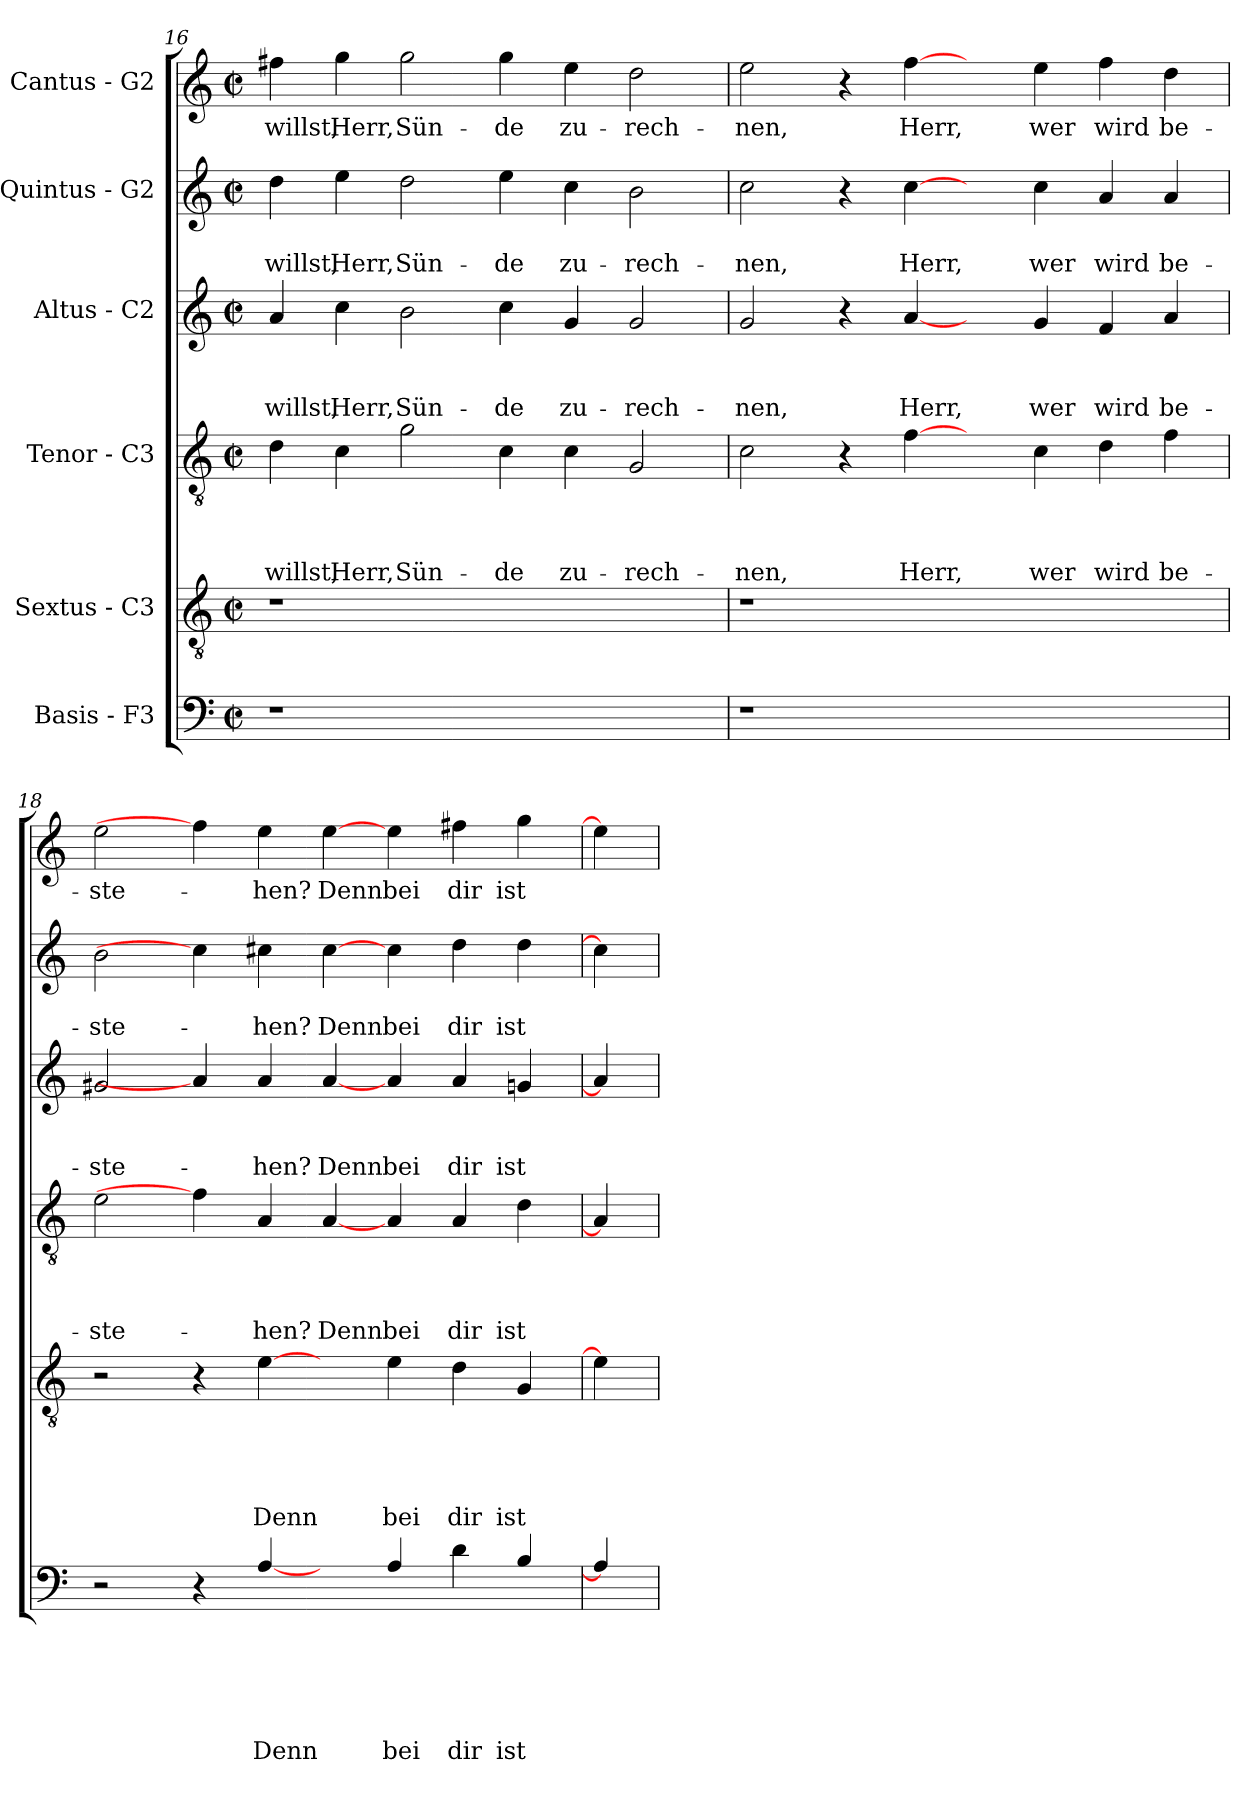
**kern	**text	**text	**text	**text	**text	**text	**kern	**text	**text	**text	**text	**text	**kern	**text	**text	**text	**text	**kern	**text	**text	**text	**kern	**text	**text	**kern	**text
*part6	*part6	*part6	*part6	*part6	*part6	*part6	*part5	*part5	*part5	*part5	*part5	*part5	*part4	*part4	*part4	*part4	*part4	*part3	*part3	*part3	*part3	*part2	*part2	*part2	*part1	*part1
*staff6	*staff6	*staff6	*staff6	*staff6	*staff6	*staff6	*staff5	*staff5	*staff5	*staff5	*staff5	*staff5	*staff4	*staff4	*staff4	*staff4	*staff4	*staff3	*staff3	*staff3	*staff3	*staff2	*staff2	*staff2	*staff1	*staff1
*I"Basis - F3	*	*	*	*	*	*	*I"Sextus - C3	*	*	*	*	*	*I"Tenor - C3	*	*	*	*	*I"Altus - C2	*	*	*	*I"Quintus - G2	*	*	*I"Cantus - G2	*
*clefF4	*	*	*	*	*	*	*clefGv2	*	*	*	*	*	*clefGv2	*	*	*	*	*clefG2	*	*	*	*clefG2	*	*	*clefG2	*
*ITrd8c14	*	*	*	*	*	*	*	*	*	*	*	*	*	*	*	*	*	*	*	*	*	*	*	*	*	*
*k[]	*	*	*	*	*	*	*k[]	*	*	*	*	*	*k[]	*	*	*	*	*k[]	*	*	*	*k[]	*	*	*k[]	*
*C:	*	*	*	*	*	*	*C:	*	*	*	*	*	*C:	*	*	*	*	*C:	*	*	*	*C:	*	*	*C:	*
*M2/2	*	*	*	*	*	*	*M2/2	*	*	*	*	*	*M2/2	*	*	*	*	*M2/2	*	*	*	*M2/2	*	*	*M2/2	*
*met(c|)	*	*	*	*	*	*	*met(c|)	*	*	*	*	*	*met(c|)	*	*	*	*	*met(c|)	*	*	*	*met(c|)	*	*	*met(c|)	*
=16	=16	=16	=16	=16	=16	=16	=16	=16	=16	=16	=16	=16	=16	=16	=16	=16	=16	=16	=16	=16	=16	=16	=16	=16	=16	=16
!	!	!	!	!	!	!	!	!	!	!	!	!	!	!	!	!	!LO:LY:b	!	!	!	!LO:LY:b	!	!	!LO:LY:b	!	!LO:LY:b
1r	.	.	.	.	.	.	1r	.	.	.	.	.	4d\	.	.	.	willst,	4a/	.	.	willst,	4dd\	.	willst,	4ff#X\	willst,
!	!	!	!	!	!	!	!	!	!	!	!	!	!	!	!	!	!LO:LY:b	!	!	!	!LO:LY:b	!	!	!LO:LY:b	!	!LO:LY:b
.	.	.	.	.	.	.	.	.	.	.	.	.	4c\	.	.	.	Herr,	4cc\	.	.	Herr,	4ee\	.	Herr,	4gg\	Herr,
!	!	!	!	!	!	!	!	!	!	!	!	!	!	!	!	!	!LO:LY:b	!	!	!	!LO:LY:b	!	!	!LO:LY:b	!	!LO:LY:b
.	.	.	.	.	.	.	.	.	.	.	.	.	2g\	.	.	.	Sün-	2b\	.	.	Sün-	2dd\	.	Sün-	2gg\	Sün-
!	!	!	!	!	!	!	!	!	!	!	!	!	!	!	!	!	!LO:LY:b	!	!	!	!LO:LY:b	!	!	!LO:LY:b	!	!LO:LY:b
1ryy	.	.	.	.	.	.	1ryy	.	.	.	.	.	4c\	.	.	.	-de	4cc\	.	.	-de	4ee\	.	-de	4gg\	-de
!	!	!	!	!	!	!	!	!	!	!	!	!	!	!	!	!	!LO:LY:b	!	!	!	!LO:LY:b	!	!	!LO:LY:b	!	!LO:LY:b
.	.	.	.	.	.	.	.	.	.	.	.	.	4c\	.	.	.	zu-	4g/	.	.	zu-	4cc\	.	zu-	4ee\	zu-
!	!	!	!	!	!	!	!	!	!	!	!	!	!	!	!	!	!LO:LY:b	!	!	!	!LO:LY:b	!	!	!LO:LY:b	!	!LO:LY:b
.	.	.	.	.	.	.	.	.	.	.	.	.	2G/	.	.	.	-rech-	2g/	.	.	-rech-	2b\	.	-rech-	2dd\	-rech-
=17	=17	=17	=17	=17	=17	=17	=17	=17	=17	=17	=17	=17	=17	=17	=17	=17	=17	=17	=17	=17	=17	=17	=17	=17	=17	=17
!	!	!	!	!	!	!	!	!	!	!	!	!	!	!	!	!	!LO:LY:b	!	!	!	!LO:LY:b	!	!	!LO:LY:b	!	!LO:LY:b
1r	.	.	.	.	.	.	1r	.	.	.	.	.	2c\	.	.	.	-nen,	2g/	.	.	-nen,	2cc\	.	-nen,	2ee\	-nen,
.	.	.	.	.	.	.	.	.	.	.	.	.	4r	.	.	.	.	4r	.	.	.	4r	.	.	4r	.
!	!	!	!	!	!	!	!	!	!	!	!	!	!	!	!	!	!LO:LY:b	!	!	!	!LO:LY:b	!	!	!LO:LY:b	!	!LO:LY:b
.	.	.	.	.	.	.	.	.	.	.	.	.	[4f\	.	.	.	Herr,	[4a/	.	.	Herr,	[4cc\	.	Herr,	[4ff\	Herr,
1ryy	.	.	.	.	.	.	1ryy	.	.	.	.	.	4ryy	.	.	.	.	4ryy	.	.	.	4ryy	.	.	4ryy	.
!	!	!	!	!	!	!	!	!	!	!	!	!	!	!	!	!	!LO:LY:b	!	!	!	!LO:LY:b	!	!	!LO:LY:b	!	!LO:LY:b
.	.	.	.	.	.	.	.	.	.	.	.	.	4c\	.	.	.	wer	4g/	.	.	wer	4cc\	.	wer	4ee\	wer
!	!	!	!	!	!	!	!	!	!	!	!	!	!	!	!	!	!LO:LY:b	!	!	!	!LO:LY:b	!	!	!LO:LY:b	!	!LO:LY:b
.	.	.	.	.	.	.	.	.	.	.	.	.	4d\	.	.	.	wird	4f/	.	.	wird	4a/	.	wird	4ff\	wird
!	!	!	!	!	!	!	!	!	!	!	!	!	!	!	!	!	!LO:LY:b	!	!	!	!LO:LY:b	!	!	!LO:LY:b	!	!LO:LY:b
.	.	.	.	.	.	.	.	.	.	.	.	.	4f\	.	.	.	be-	4a/	.	.	be-	4a/	.	be-	4dd\	be-
=18	=18	=18	=18	=18	=18	=18	=18	=18	=18	=18	=18	=18	=18	=18	=18	=18	=18	=18	=18	=18	=18	=18	=18	=18	=18	=18
!	!	!	!	!	!	!	!	!	!	!	!	!	!	!	!	!	!LO:LY:b	!	!	!	!LO:LY:b	!	!	!LO:LY:b	!	!LO:LY:b
2r	.	.	.	.	.	.	2r	.	.	.	.	.	2e\	.	.	.	-ste-	2g#X/	.	.	-ste-	2b\	.	-ste-	2ee\	-ste-
4r	.	.	.	.	.	.	4r	.	.	.	.	.	4f\]	.	.	.	.	4a/]	.	.	.	4cc\]	.	.	4ff\]	.
!	!	!	!	!	!	!LO:LY:b	!	!	!	!	!	!LO:LY:b	!	!	!	!	!LO:LY:b	!	!	!	!LO:LY:b	!	!	!LO:LY:b	!	!LO:LY:b
[4AA/	.	.	.	.	.	Denn	[4e\	.	.	.	.	Denn	4A/	.	.	.	-hen?	4a/	.	.	-hen?	4cc#X\	.	-hen?	4ee\	-hen?
!	!	!	!	!	!	!	!	!	!	!	!	!	!	!	!	!	!LO:LY:b	!	!	!	!LO:LY:b	!	!	!LO:LY:b	!	!LO:LY:b
4ryy	.	.	.	.	.	.	4ryy	.	.	.	.	.	[4A/	.	.	.	Denn	[4a/	.	.	Denn	[4cc#\	.	Denn	[4ee\	Denn
!	!	!	!	!	!	!LO:LY:b	!	!	!	!	!	!LO:LY:b	!	!	!	!	!LO:LY:b	!	!	!	!LO:LY:b	!	!	!LO:LY:b	!	!LO:LY:b
4AA/	.	.	.	.	.	bei	4e\	.	.	.	.	bei	4A/	.	.	.	bei	4a/	.	.	bei	4cc#\	.	bei	4ee\	bei
!	!	!	!	!	!	!LO:LY:b	!	!	!	!	!	!LO:LY:b	!	!	!	!	!LO:LY:b	!	!	!	!LO:LY:b	!	!	!LO:LY:b	!	!LO:LY:b
4D\	.	.	.	.	.	dir	4d\	.	.	.	.	dir	4A/	.	.	.	dir	4a/	.	.	dir	4dd\	.	dir	4ff#X\	dir
!	!	!	!	!	!	!LO:LY:b	!	!	!	!	!	!LO:LY:b	!	!	!	!	!LO:LY:b	!	!	!	!LO:LY:b	!	!	!LO:LY:b	!	!LO:LY:b
4BB/	.	.	.	.	.	ist	4G/	.	.	.	.	ist	4d\	.	.	.	ist	4gn/	.	.	ist	4dd\	.	ist	4gg\	ist
=19	=19	=19	=19	=19	=19	=19	=19	=19	=19	=19	=19	=19	=19	=19	=19	=19	=19	=19	=19	=19	=19	=19	=19	=19	=19	=19
4AA/]	.	.	.	.	.	.	4e\]	.	.	.	.	.	4A/]	.	.	.	.	4a/]	.	.	.	4cc#\]	.	.	4ee\]	.
=	=	=	=	=	=	=	=	=	=	=	=	=	=	=	=	=	=	=	=	=	=	=	=	=	=	=
*-	*-	*-	*-	*-	*-	*-	*-	*-	*-	*-	*-	*-	*-	*-	*-	*-	*-	*-	*-	*-	*-	*-	*-	*-	*-	*-
